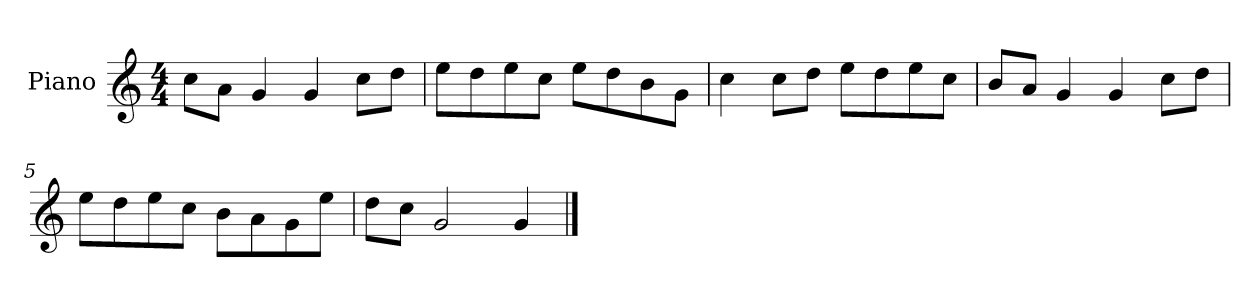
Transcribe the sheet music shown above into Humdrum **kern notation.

**kern
*part1
*staff1
*I"Piano
*I'P-no
*clefG2
*k[]
*M4/4
*MM90
=1
8cc\L
8a\J
4g/
4g/
8cc\L
8dd\J
=2
8ee\L
8dd\
8ee\
8cc\J
8ee\L
8dd\
8b\
8g\J
=3
4cc\
8cc\L
8dd\J
8ee\L
8dd\
8ee\
8cc\J
=4
8b/L
8a/J
4g/
4g/
8cc\L
8dd\J
=5
8ee\L
8dd\
8ee\
8cc\J
8b\L
8a\
8g\
8ee\J
=6
8dd\L
8cc\J
2g/
4g/
==
*-
